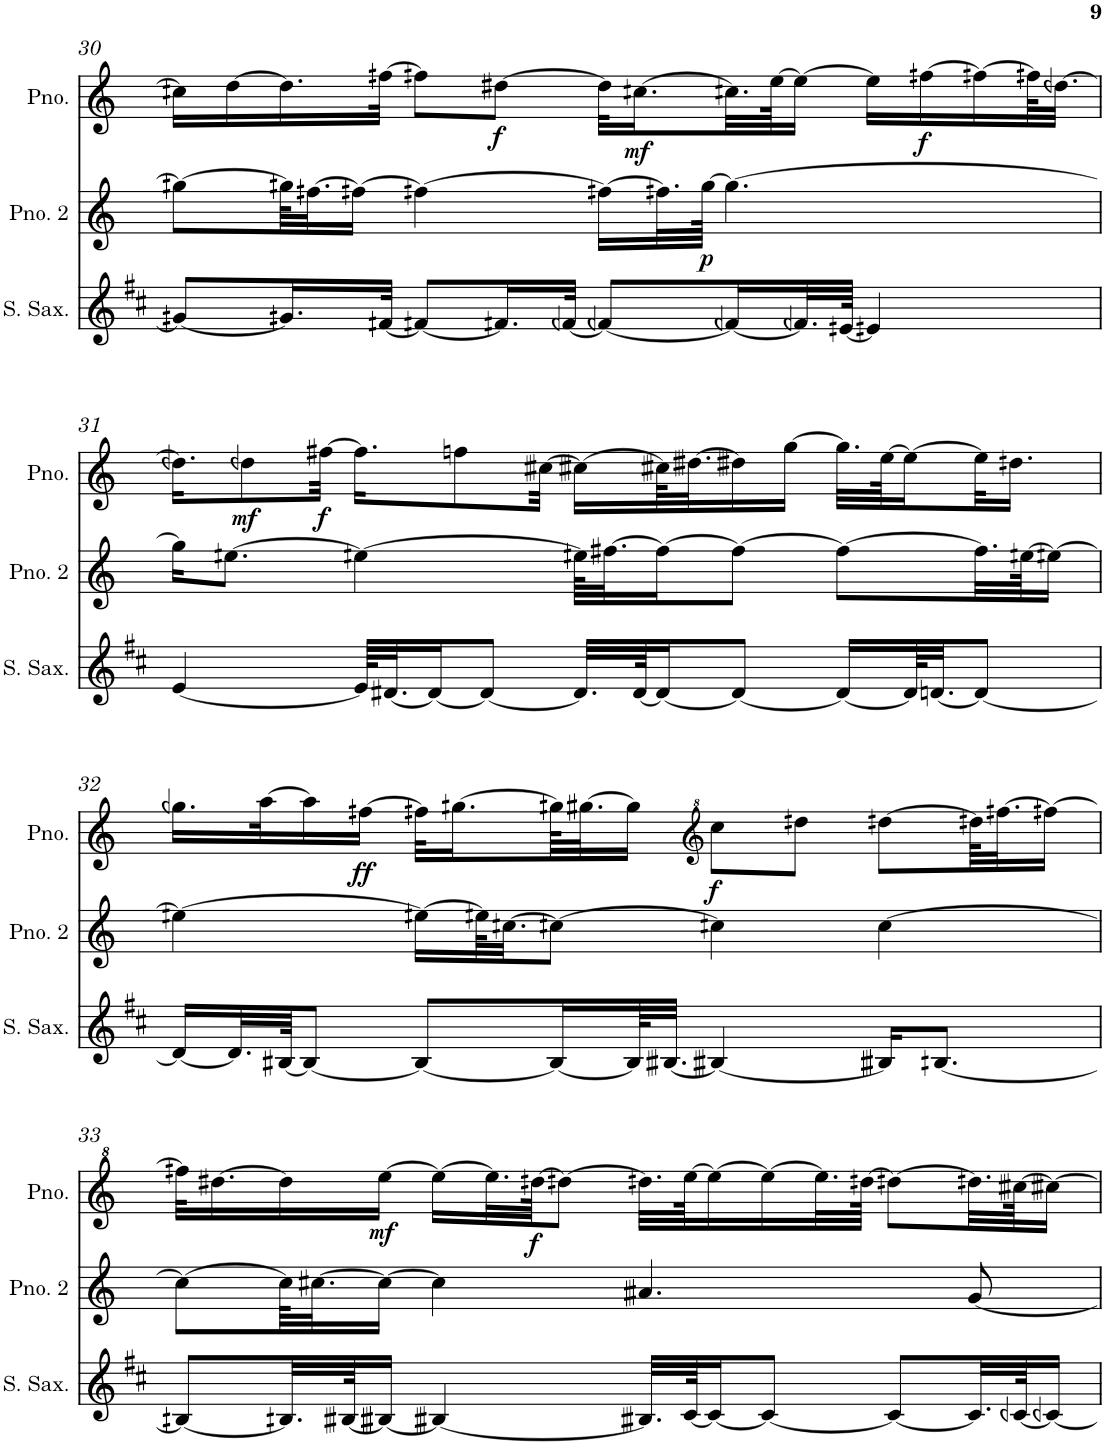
**kern	**kern	**dynam	**kern	**dynam
*part3	*part2	*part2	*part1	*part1
*staff3	*staff2	*staff2	*staff1	*staff1
*I"Soprano Saxophone	*I"Piano 2	*	*I"Piano	*
*I'S. Sax.	*I'Pno. 2	*	*I'Pno.	*
!!LO:PB:g=z
*clefG2	*clefG2	*	*clefG2	*
*Trd1c2	*	*	*	*
*k[f#c#]	*k[]	*	*k[]	*
*M4/4	*M4/4	*	*M4/4	*
=30	=30	=30	=30	=30
8gn/L_	8ggn\L_	.	16ccn\LL]	.
.	.	.	[16dd\	.
16.gn/L]	64ggn\KLL]	.	16.dd\]	.
.	[32.ffn\J	.	.	.
.	16ffn\JJ_	.	.	.
[32fn/JJk	.	.	[32ffn\JJk	.
8fn/L_	4ffn\_	.	8ffn\L]	.
!	!	!	!	!LO:DY:b
16.fn/L]	.	.	[8dd#X\J	f
[32fn/JJk	.	.	.	.
8fn/L_	16ffn\LL_	.	32dd#\KLL]	.
!	!	!	!	!LO:DY:b
.	.	.	[16.ccn\	mf
.	32.ffn\L]	.	.	.
!	!	!LO:DY:b	!	!
.	[64gg\JJJk	p	.	.
16fn/L_	4.gg\_	.	32.ccn\L]	.
.	.	.	[64ee\JK	.
32.fn/L]	.	.	16ee\JJ_	.
[64en/JJJk	.	.	.	.
4en/]	.	.	16ee\LL]	.
!	!	!	!	!LO:DY:b
.	.	.	[16ffn\	f
.	.	.	16ffn\_	.
.	.	.	64ffn\KL]	.
.	.	.	[32.ddn\JJJ	.
!!LO:LB:g=z
=31	=31	=31	=31	=31
[4e/	16gg\KL]	.	16.ddn\KL]	.
.	[8.een\J	.	.	.
!	!	!	!	!LO:DY:b
.	.	.	8ddn\	mf
!	!	!	!	!LO:DY:b
.	.	.	[32ff#X\Jkk	f
64e/KLLL]	4een\_	.	16.ff#\KL]	.
[32.d#X/J	.	.	.	.
16d#/J_	.	.	.	.
.	.	.	8ffn\	.
8d#/J_	.	.	.	.
.	.	.	[32ccn\Jkk	.
32.d#/LLL]	64een\KLLL]	.	16ccn\LL_	.
.	[32.ff#X\J	.	.	.
[64d#/JK	.	.	.	.
16d#/J_	16ff#\J_	.	64ccn\KL]	.
.	.	.	[32.ddn\J	.
8d#/J_	8ff#\J_	.	16ddn\]	.
.	.	.	[16gg\JJ	.
16d#/LL_	8ff#\L_	.	32.gg\LLL]	.
.	.	.	[64ee\JK	.
64d#/KL]	.	.	16ee\_	.
[32.dn/JJ	.	.	.	.
8d/J_	32.ff#\LL]	.	32ee\K]	.
.	.	.	16.ddn\JJ	.
.	[64een\JK	.	.	.
.	16een\JJ_	.	.	.
!!LO:LB:g=z
=32	=32	=32	=32	=32
16d/LL_	4een\_	.	16.ggn\LL	.
32.d/L]	.	.	.	.
.	.	.	[32aa\K	.
[64B#X/JJK	.	.	.	.
8B#/J_	.	.	16aa\]	.
!	!	!	!	!LO:DY:b
.	.	.	[16ffn\JJ	ff
8B#/L_	16een\LL_	.	32ffn\KLL]	.
.	.	.	[16.ggn\	.
.	64een\KL]	.	.	.
.	[32.ccn\JJ	.	.	.
16B#/L_	8ccn\J_	.	64ggn\KL]	.
.	.	.	[32.gg#X\J	.
64B#/KL]	.	.	16gg#\JJ]	.
[32.Bn/JJJ	.	.	.	.
*	*	*	*clefG^2	*
!	!	!	!	!LO:DY:b
4Bn/_	4ccn\]	.	8ccc\L	f
.	.	.	8dddn\J	.
16Bn/KL]	[4cc\	.	[8dddn\L	.
[8.Bn/J	.	.	.	.
.	.	.	64dddn\KLL]	.
.	.	.	[32.fffn\J	.
.	.	.	16fffn\JJ_	.
!!LO:LB:g=z
=33	=33	=33	=33	=33
8Bn/L_	8cc\L_	.	32fffn\KLL]	.
.	.	.	[16.ddd#X\	.
32.Bn/LL]	64cc\KLL]	.	16ddd#\]	.
.	[32.cc#X\J	.	.	.
[64Bn/JK	.	.	.	.
!	!	!	!	!LO:DY:b
16Bn/JJ_	16cc#\JJ_	.	[16eee\JJ	mf
4Bn/_	4cc#\]	.	16eee\LL_	.
.	.	.	32.eee\L]	.
!	!	!	!	!LO:DY:b
.	.	.	[64dddn\JJK	f
.	.	.	8dddn\J_	.
32.Bn/LLL]	4.an/	.	32.dddn\LLL]	.
[64c#/JK	.	.	[64eee\JK	.
16c#/J_	.	.	16eee\_	.
8c#/J_	.	.	16eee\_	.
.	.	.	32.eee\L]	.
.	.	.	[64dddn\JJJk	.
8c#/L_	.	.	8dddn\L_	.
32.c#/LL]	[8g/	.	32.dddn\LL]	.
[64cn/JK	.	.	[64cccn\JK	.
16cn/JJ_	.	.	16cccn\JJ_	.
=	=	=	=	=
*-	*-	*-	*-	*-
